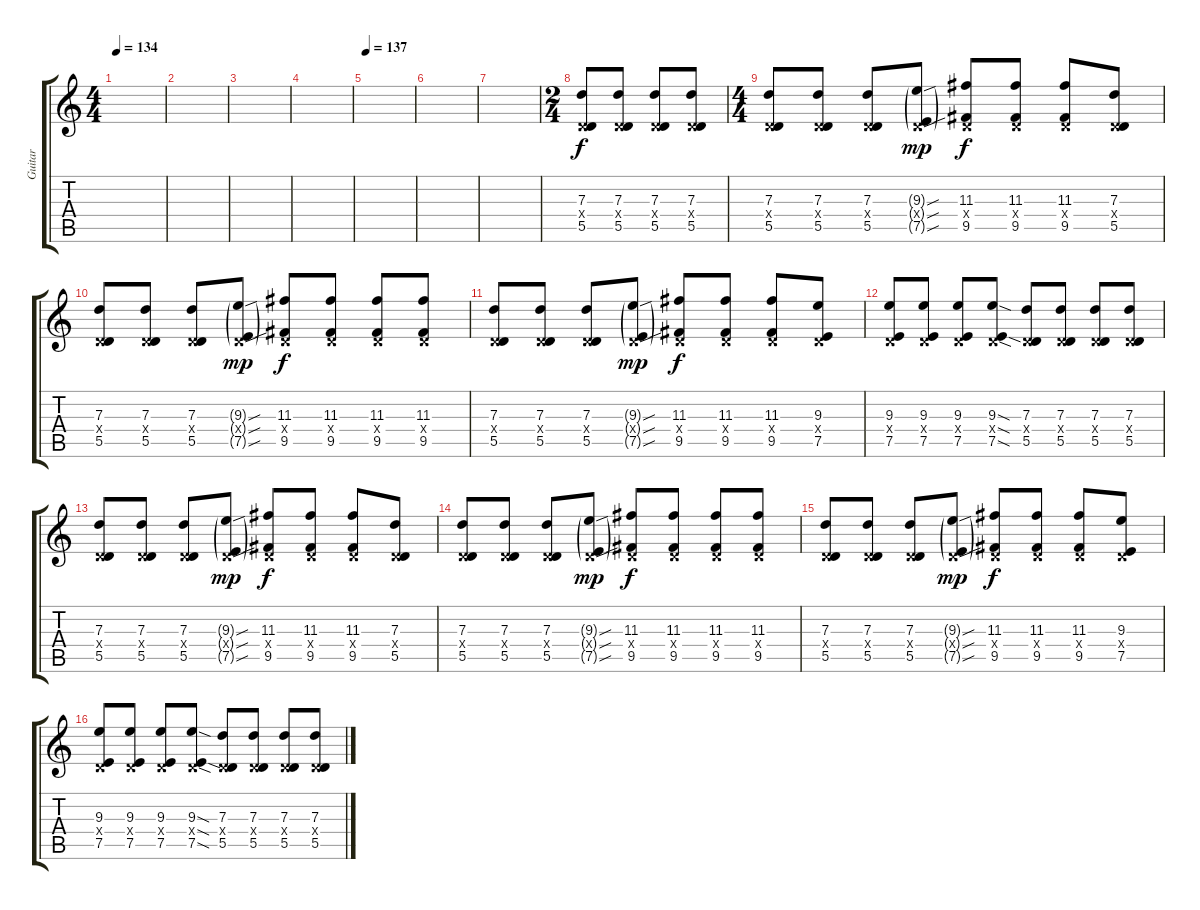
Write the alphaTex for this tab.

\track ("Guitar" "Guitar") {instrument distortionguitar}
\staff {score tabs}
\tuning (E4 B3 G3 D3 A2 E2) {hide}
\ts (4 4)
\tempo 134
\clef g2
\ks c
|
|
|
|
\tempo 137
|
|
|
\ts (2 4)
(7.3 0.4{x} 5.5).8 (7.3 0.4{x} 5.5).8 (7.3 0.4{x} 5.5).8 (7.3 0.4{x} 5.5).8 |
\ts (4 4)
(7.3 0.4{x} 5.5).8 (7.3 0.4{x} 5.5).8 (7.3 0.4{x} 5.5).8 (9.3{sou g} 0.4{sou g x} 7.5{sou g}).8{dy mp} (11.3 0.4{x} 9.5).8{dy f} (11.3 0.4{x} 9.5).8 (11.3 0.4{x} 9.5).8 (7.3 0.4{x} 5.5).8 |
(7.3 0.4{x} 5.5).8 (7.3 0.4{x} 5.5).8 (7.3 0.4{x} 5.5).8 (9.3{sou g} 0.4{sou g x} 7.5{sou g}).8{dy mp} (11.3 0.4{x} 9.5).8{dy f} (11.3 0.4{x} 9.5).8 (11.3 0.4{x} 9.5).8 (11.3 0.4{x} 9.5).8 |
(7.3 0.4{x} 5.5).8 (7.3 0.4{x} 5.5).8 (7.3 0.4{x} 5.5).8 (9.3{sou g} 0.4{sou g x} 7.5{sou g}).8{dy mp} (11.3 0.4{x} 9.5).8{dy f} (11.3 0.4{x} 9.5).8 (11.3 0.4{x} 9.5).8 (9.3 0.4{x} 7.5).8 |
(9.3 0.4{x} 7.5).8 (9.3 0.4{x} 7.5).8 (9.3 0.4{x} 7.5).8 (9.3{sod} 0.4{sod x} 7.5{sod}).8 (7.3 0.4{x} 5.5).8 (7.3 0.4{x} 5.5).8 (7.3 0.4{x} 5.5).8 (7.3 0.4{x} 5.5).8 |
(7.3 0.4{x} 5.5).8 (7.3 0.4{x} 5.5).8 (7.3 0.4{x} 5.5).8 (9.3{sou g} 0.4{sou g x} 7.5{sou g}).8{dy mp} (11.3 0.4{x} 9.5).8{dy f} (11.3 0.4{x} 9.5).8 (11.3 0.4{x} 9.5).8 (7.3 0.4{x} 5.5).8 |
(7.3 0.4{x} 5.5).8 (7.3 0.4{x} 5.5).8 (7.3 0.4{x} 5.5).8 (9.3{sou g} 0.4{sou g x} 7.5{sou g}).8{dy mp} (11.3 0.4{x} 9.5).8{dy f} (11.3 0.4{x} 9.5).8 (11.3 0.4{x} 9.5).8 (11.3 0.4{x} 9.5).8 |
(7.3 0.4{x} 5.5).8 (7.3 0.4{x} 5.5).8 (7.3 0.4{x} 5.5).8 (9.3{sou g} 0.4{sou g x} 7.5{sou g}).8{dy mp} (11.3 0.4{x} 9.5).8{dy f} (11.3 0.4{x} 9.5).8 (11.3 0.4{x} 9.5).8 (9.3 0.4{x} 7.5).8 |
(9.3 0.4{x} 7.5).8 (9.3 0.4{x} 7.5).8 (9.3 0.4{x} 7.5).8 (9.3{sod} 0.4{sod x} 7.5{sod}).8 (7.3 0.4{x} 5.5).8 (7.3 0.4{x} 5.5).8 (7.3 0.4{x} 5.5).8 (7.3 0.4{x} 5.5).8
